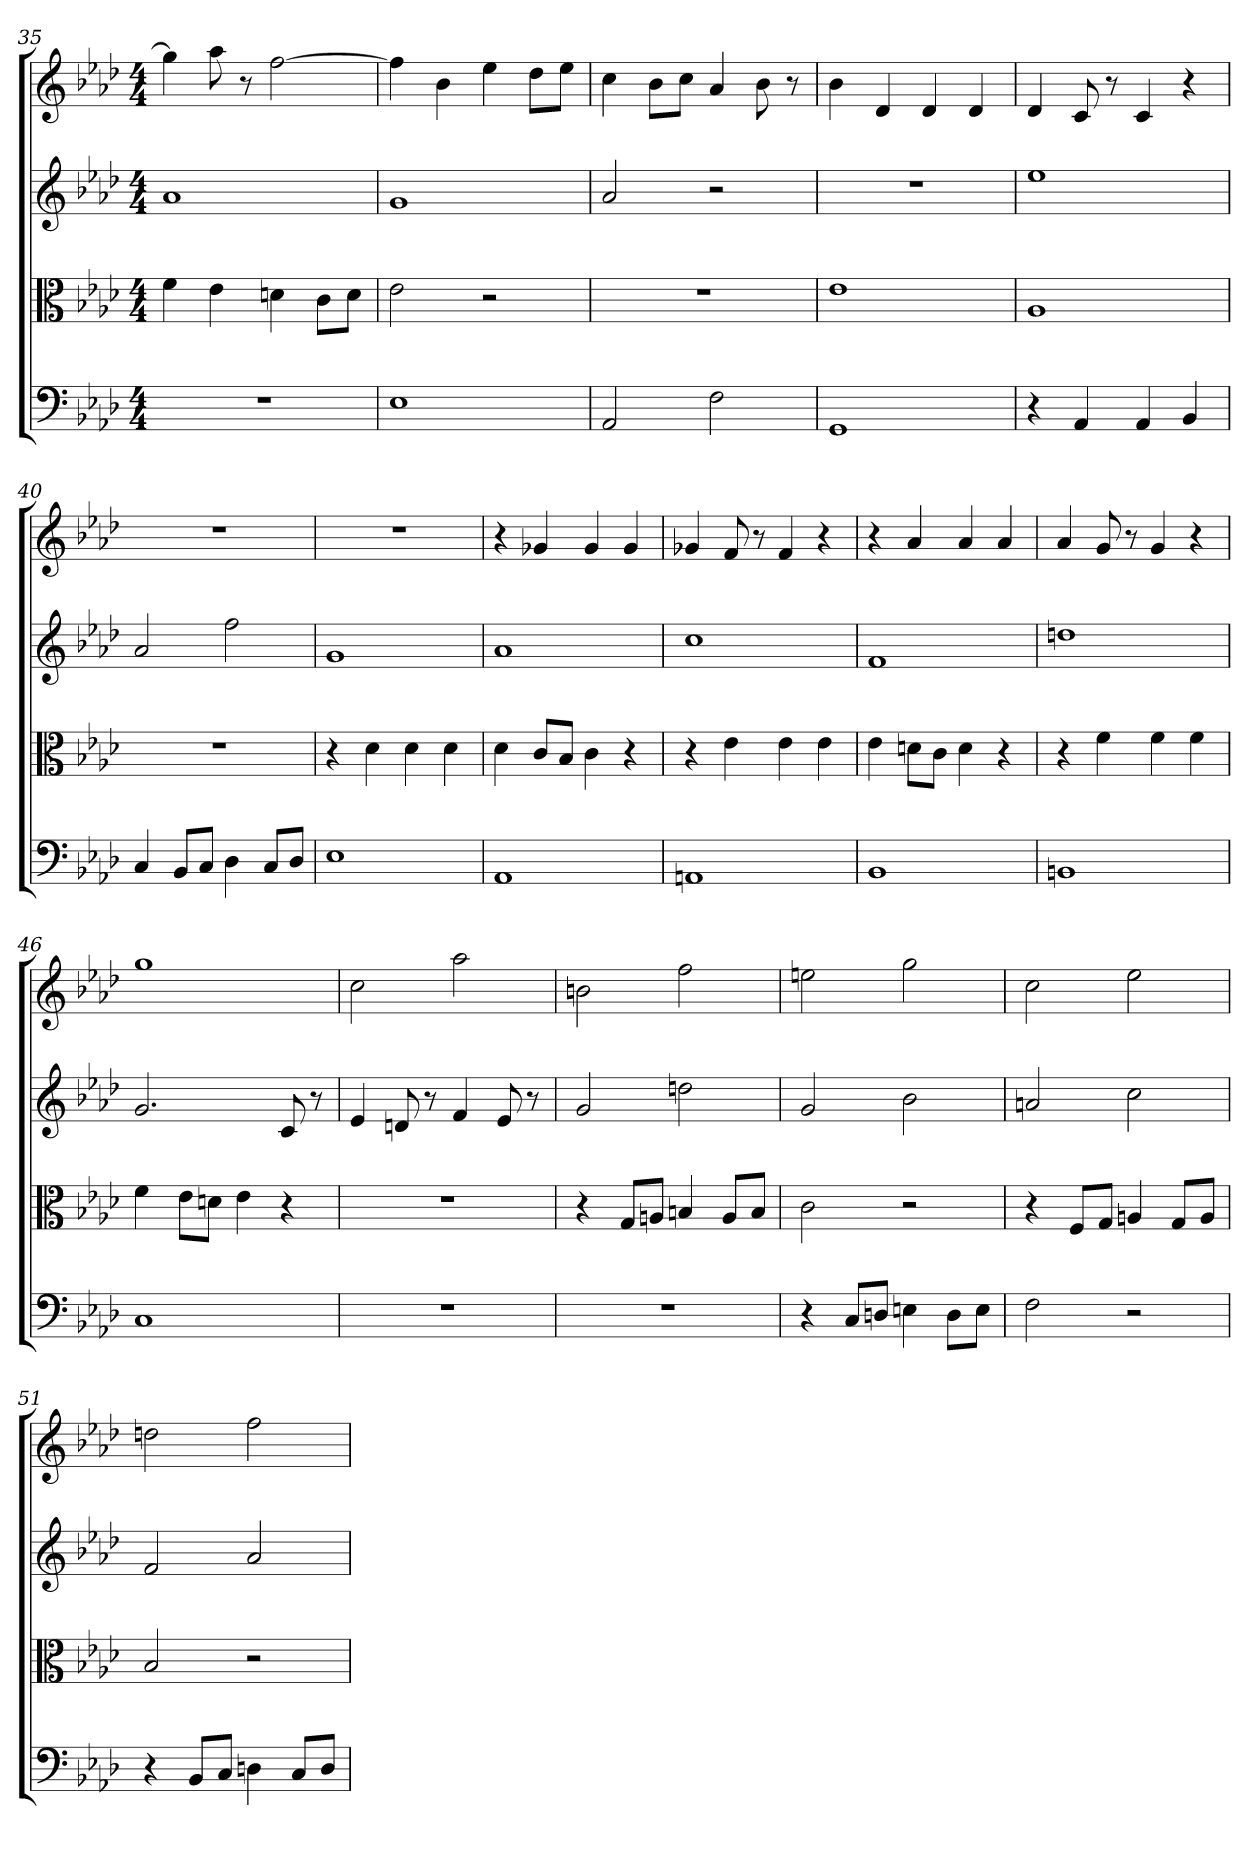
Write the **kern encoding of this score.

**kern	**kern	**kern	**kern
*part4	*part3	*part2	*part1
*staff4	*staff3	*staff2	*staff1
*clefF4	*clefC3	*clefG2	*clefG2
*k[b-e-a-d-]	*k[b-e-a-d-]	*k[b-e-a-d-]	*k[b-e-a-d-]
*f:	*f:	*f:	*f:
*M4/4	*M4/4	*M4/4	*M4/4
=35	=35	=35	=35
1r	4f	1a-	4gg]
.	4e-	.	8aa-
.	.	.	8r
.	4dn	.	[2ff
.	8c\L	.	.
.	8d\J	.	.
=36	=36	=36	=36
1E-	2e-	1g	4ff]
.	.	.	4b-
.	2r	.	4ee-
.	.	.	8dd-\L
.	.	.	8ee-\J
=37	=37	=37	=37
2AA-	1r	2a-	4cc
.	.	.	8b-\L
.	.	.	8cc\J
2F	.	2r	4a-
.	.	.	8b-
.	.	.	8r
=38	=38	=38	=38
1GG	1e-	1r	4b-
.	.	.	4d-
.	.	.	4d-
.	.	.	4d-
=39	=39	=39	=39
4r	1A-	1ee-	4d-
4AA-	.	.	8c
.	.	.	8r
4AA-	.	.	4c
4BB-	.	.	4r
=40	=40	=40	=40
4C	1r	2a-	1r
8BB-/L	.	.	.
8C/J	.	.	.
4D-	.	2ff	.
8C/L	.	.	.
8D-/J	.	.	.
=41	=41	=41	=41
1E-	4r	1g	1r
.	4d-	.	.
.	4d-	.	.
.	4d-	.	.
=42	=42	=42	=42
1AA-	4d-	1a-	4r
.	8c/L	.	4g-X
.	8B-/J	.	.
.	4c	.	4g-
.	4r	.	4g-
=43	=43	=43	=43
1AAn	4r	1cc	4g-X
.	4e-	.	8f
.	.	.	8r
.	4e-	.	4f
.	4e-	.	4r
=44	=44	=44	=44
1BB-	4e-	1f	4r
.	8dn\L	.	4a-
.	8c\J	.	.
.	4d	.	4a-
.	4r	.	4a-
=45	=45	=45	=45
1BBn	4r	1ddn	4a-
.	4f	.	8g
.	.	.	8r
.	4f	.	4g
.	4f	.	4r
=46	=46	=46	=46
1C	4f	2.g	1gg
.	8e-\L	.	.
.	8dn\J	.	.
.	4e-	.	.
.	4r	8c	.
.	.	8r	.
=47	=47	=47	=47
1r	1r	4e-	2cc
.	.	8dn	.
.	.	8r	.
.	.	4f	2aa-
.	.	8e-	.
.	.	8r	.
=48	=48	=48	=48
1r	4r	2g	2bn
.	8G/L	.	.
.	8An/J	.	.
.	4Bn	2ddn	2ff
.	8A/L	.	.
.	8B/J	.	.
=49	=49	=49	=49
4r	2c	2g	2een
8C/L	.	.	.
8Dn/J	.	.	.
4En	2r	2b-	2gg
8D\L	.	.	.
8E\J	.	.	.
=50	=50	=50	=50
2F	4r	2an	2cc
.	8F/L	.	.
.	8G/J	.	.
2r	4An	2cc	2ee-
.	8G/L	.	.
.	8A/J	.	.
=51	=51	=51	=51
4r	2B-	2f	2ddn
8BB-/L	.	.	.
8C/J	.	.	.
4Dn	2r	2a-	2ff
8C/L	.	.	.
8D/J	.	.	.
=	=	=	=
*-	*-	*-	*-
